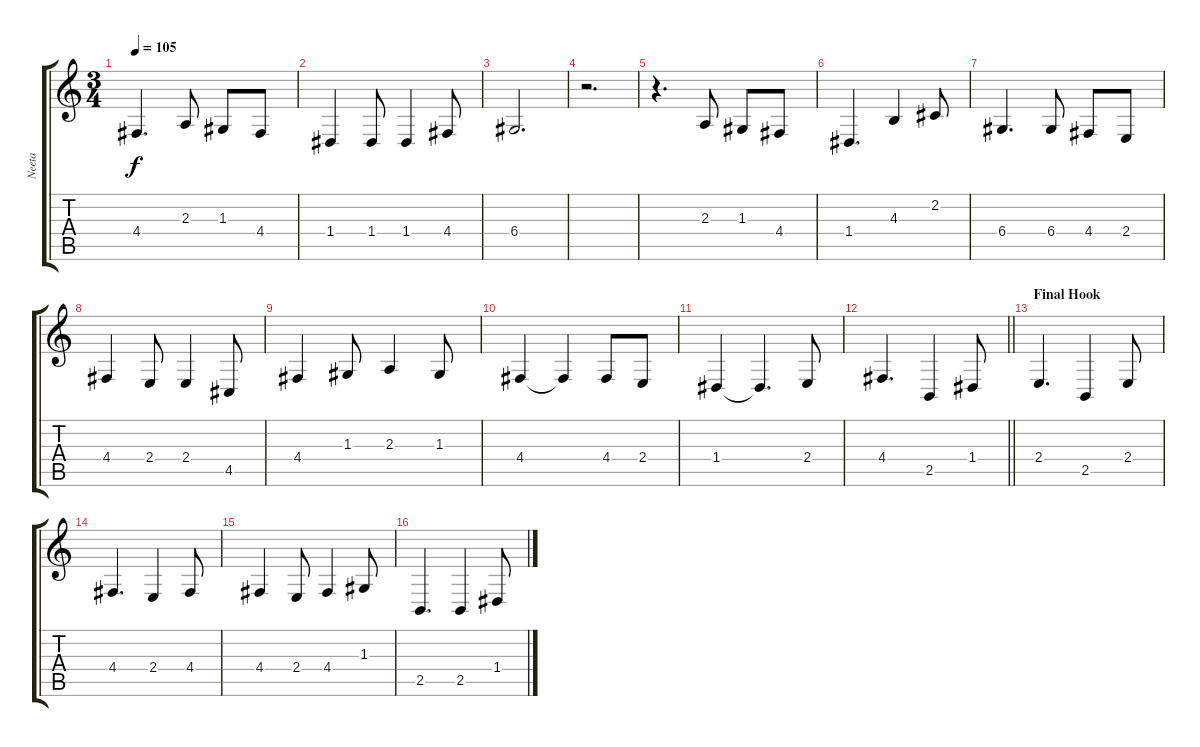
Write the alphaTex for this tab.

\track ("Neeta" "Neeta") {instrument lead1square}
\staff {score tabs}
\tuning (E4 B3 G3 D3 A2 E2) {hide}
\ts (3 4)
\tempo 105
\clef g2
\ks c
4.4.4{d dy f} 2.3.8 1.3.8 4.4.8 |
1.4.4 1.4.8 1.4.4 4.4.8 |
6.4.2{d} |
r.2{d} |
r.4{d} 2.3.8 1.3.8 4.4.8 |
1.4.4{d} 4.3.4 2.2.8 |
6.4.4{d} 6.4.8 4.4.8 2.4.8 |
4.4.4 2.4.8 2.4.4 4.5.8 |
4.4.4 1.3.8 2.3.4 1.3.8 |
4.4.4 4.4{t}.4 4.4.8 2.4.8 |
1.4.4 1.4{t}.4{d} 2.4.8 |
\barLineRight lightlight
4.4.4{d} 2.5.4 1.4.8 |
\section ("" "Final Hook")
2.4.4{d} 2.5.4 2.4.8 |
4.4.4{d} 2.4.4 4.4.8 |
4.4.4 2.4.8 4.4.4 1.3.8 |
2.5.4{d} 2.5.4 1.4.8
